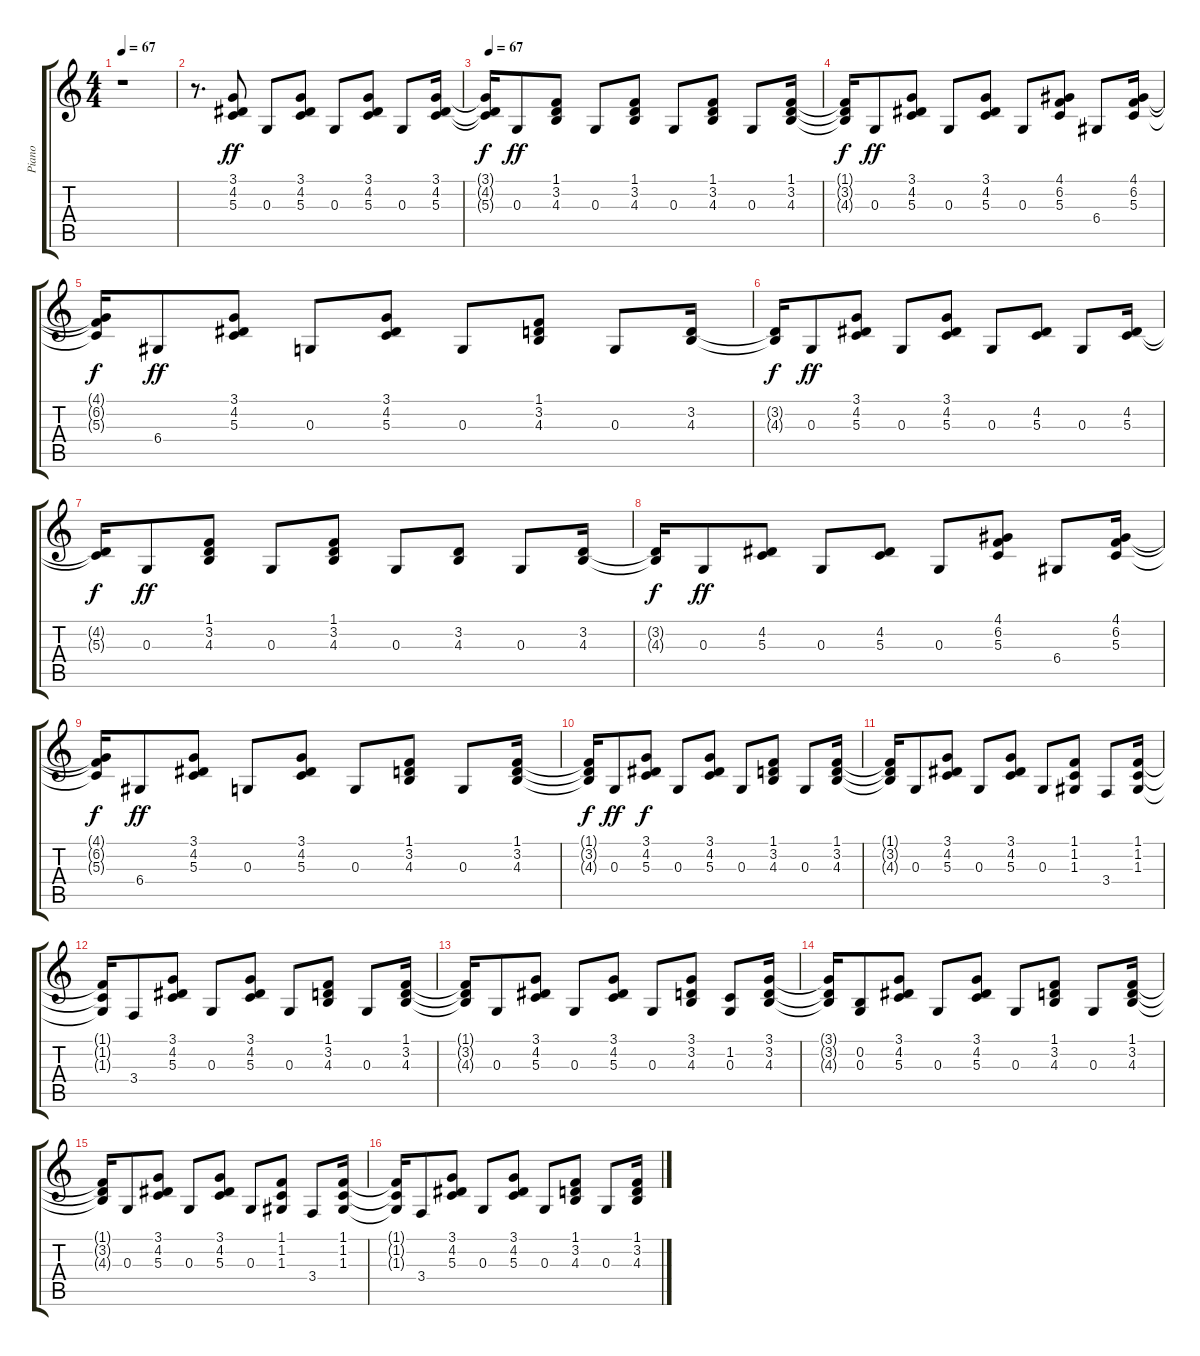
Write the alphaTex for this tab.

\track ("Piano" "Piano") {instrument electricgrandpiano}
\staff {score tabs}
\tuning (E4 B3 G3 D3 A2 E2) {hide}
\ts (4 4)
\tempo 67
\clef g2
\ks c
r.1{dy ff instrument electricgrandpiano} |
r.8{d} (3.1 4.2 5.3).8 0.3.8 (3.1 4.2 5.3).8 0.3.8 (3.1 4.2 5.3).8 0.3.8 (3.1 4.2 5.3).16 |
\tempo 67
(3.1{t} 4.2{t} 5.3{t}).16{dy f} 0.3.8{dy ff} (1.1 3.2 4.3).8 0.3.8 (1.1 3.2 4.3).8 0.3.8 (1.1 3.2 4.3).8 0.3.8 (1.1 3.2 4.3).16 |
(1.1{t} 3.2{t} 4.3{t}).16{dy f} 0.3.8{dy ff} (3.1 4.2 5.3).8 0.3.8 (3.1 4.2 5.3).8 0.3.8 (4.1 6.2 5.3).8 6.4.8 (4.1 6.2 5.3).16 |
(4.1{t} 6.2{t} 5.3{t}).16{dy f} 6.4.8{dy ff} (3.1 4.2 5.3).8 0.3.8 (3.1 4.2 5.3).8 0.3.8 (1.1 3.2 4.3).8 0.3.8 (3.2 4.3).16 |
(3.2{t} 4.3{t}).16{dy f} 0.3.8{dy ff} (3.1 4.2 5.3).8 0.3.8 (3.1 4.2 5.3).8 0.3.8 (4.2 5.3).8 0.3.8 (4.2 5.3).16 |
(4.2{t} 5.3{t}).16{dy f} 0.3.8{dy ff} (1.1 3.2 4.3).8 0.3.8 (1.1 3.2 4.3).8 0.3.8 (3.2 4.3).8 0.3.8 (3.2 4.3).16 |
(3.2{t} 4.3{t}).16{dy f} 0.3.8{dy ff} (4.2 5.3).8 0.3.8 (4.2 5.3).8 0.3.8 (4.1 6.2 5.3).8 6.4.8 (4.1 6.2 5.3).16 |
(4.1{t} 6.2{t} 5.3{t}).16{dy f} 6.4.8{dy ff} (3.1 4.2 5.3).8 0.3.8 (3.1 4.2 5.3).8 0.3.8 (1.1 3.2 4.3).8 0.3.8 (1.1 3.2 4.3).16 |
(1.1{t} 3.2{t} 4.3{t}).16{dy f} 0.3.8{dy ff} (3.1 4.2 5.3).8{dy f} 0.3.8 (3.1 4.2 5.3).8 0.3.8 (1.1 3.2 4.3).8 0.3.8 (1.1 3.2 4.3).16 |
(1.1{t} 3.2{t} 4.3{t}).16 0.3.8 (3.1 4.2 5.3).8 0.3.8 (3.1 4.2 5.3).8 0.3.8 (1.1 1.2 1.3).8 3.4.8 (1.1 1.2 1.3).16 |
(1.1{t} 1.2{t} 1.3{t}).16 3.4.8 (3.1 4.2 5.3).8 0.3.8 (3.1 4.2 5.3).8 0.3.8 (1.1 3.2 4.3).8 0.3.8 (1.1 3.2 4.3).16 |
(1.1{t} 3.2{t} 4.3{t}).16 0.3.8 (3.1 4.2 5.3).8 0.3.8 (3.1 4.2 5.3).8 0.3.8 (3.1 3.2 4.3).8 (1.2 0.3).8 (3.1 3.2 4.3).16 |
(3.1{t} 3.2{t} 4.3{t}).16 (0.2 0.3).8 (3.1 4.2 5.3).8 0.3.8 (3.1 4.2 5.3).8 0.3.8 (1.1 3.2 4.3).8 0.3.8 (1.1 3.2 4.3).16 |
(1.1{t} 3.2{t} 4.3{t}).16 0.3.8 (3.1 4.2 5.3).8 0.3.8 (3.1 4.2 5.3).8 0.3.8 (1.1 1.2 1.3).8 3.4.8 (1.1 1.2 1.3).16 |
(1.1{t} 1.2{t} 1.3{t}).16 3.4.8 (3.1 4.2 5.3).8 0.3.8 (3.1 4.2 5.3).8 0.3.8 (1.1 3.2 4.3).8 0.3.8 (1.1 3.2 4.3).16
